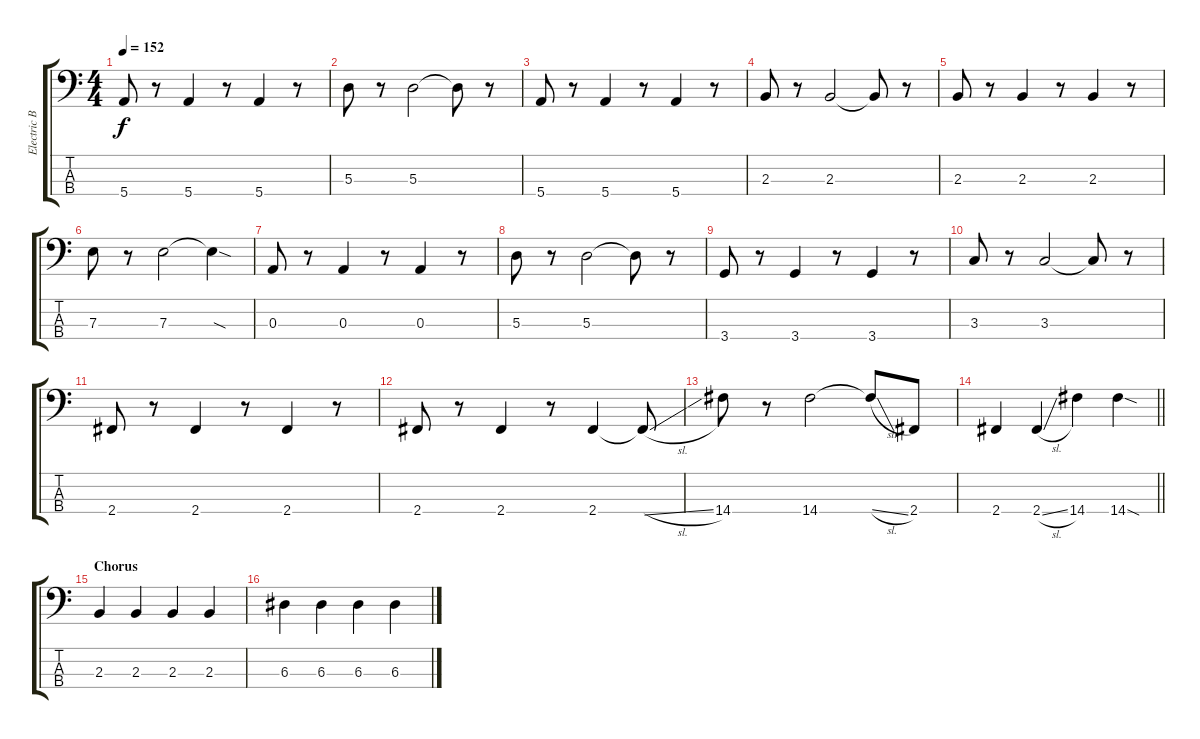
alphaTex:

\track ("Electric Bass" "Electric B") {instrument electricbassfinger}
\staff {score tabs}
\tuning (G2 D2 A1 E1) {hide}
\ts (4 4)
\tempo 152
\clef f4
\ks c
5.4.8{dy f} r.8 5.4.4 r.8 5.4.4 r.8 |
5.3.8 r.8 5.3.2 5.3{t}.8 r.8 |
5.4.8 r.8 5.4.4 r.8 5.4.4 r.8 |
2.3.8 r.8 2.3.2 2.3{t}.8 r.8 |
2.3.8 r.8 2.3.4 r.8 2.3.4 r.8 |
7.3.8 r.8 7.3.2 7.3{sod t}.4 |
0.3.8 r.8 0.3.4 r.8 0.3.4 r.8 |
5.3.8 r.8 5.3.2 5.3{t}.8 r.8 |
3.4.8 r.8 3.4.4 r.8 3.4.4 r.8 |
3.3.8 r.8 3.3.2 3.3{t}.8 r.8 |
2.4.8 r.8 2.4.4 r.8 2.4.4 r.8 |
2.4.8 r.8 2.4.4 r.8 2.4.4 2.4{sl t}.8 |
14.4.8 r.8 14.4.2 14.4{sl t}.8 2.4.8 |
\barLineRight lightlight
2.4.4 2.4{sl}.4 14.4.4 14.4{sod}.4 |
\section ("" "Chorus")
2.3.4 2.3.4 2.3.4 2.3.4 |
6.3.4 6.3.4 6.3.4 6.3.4
